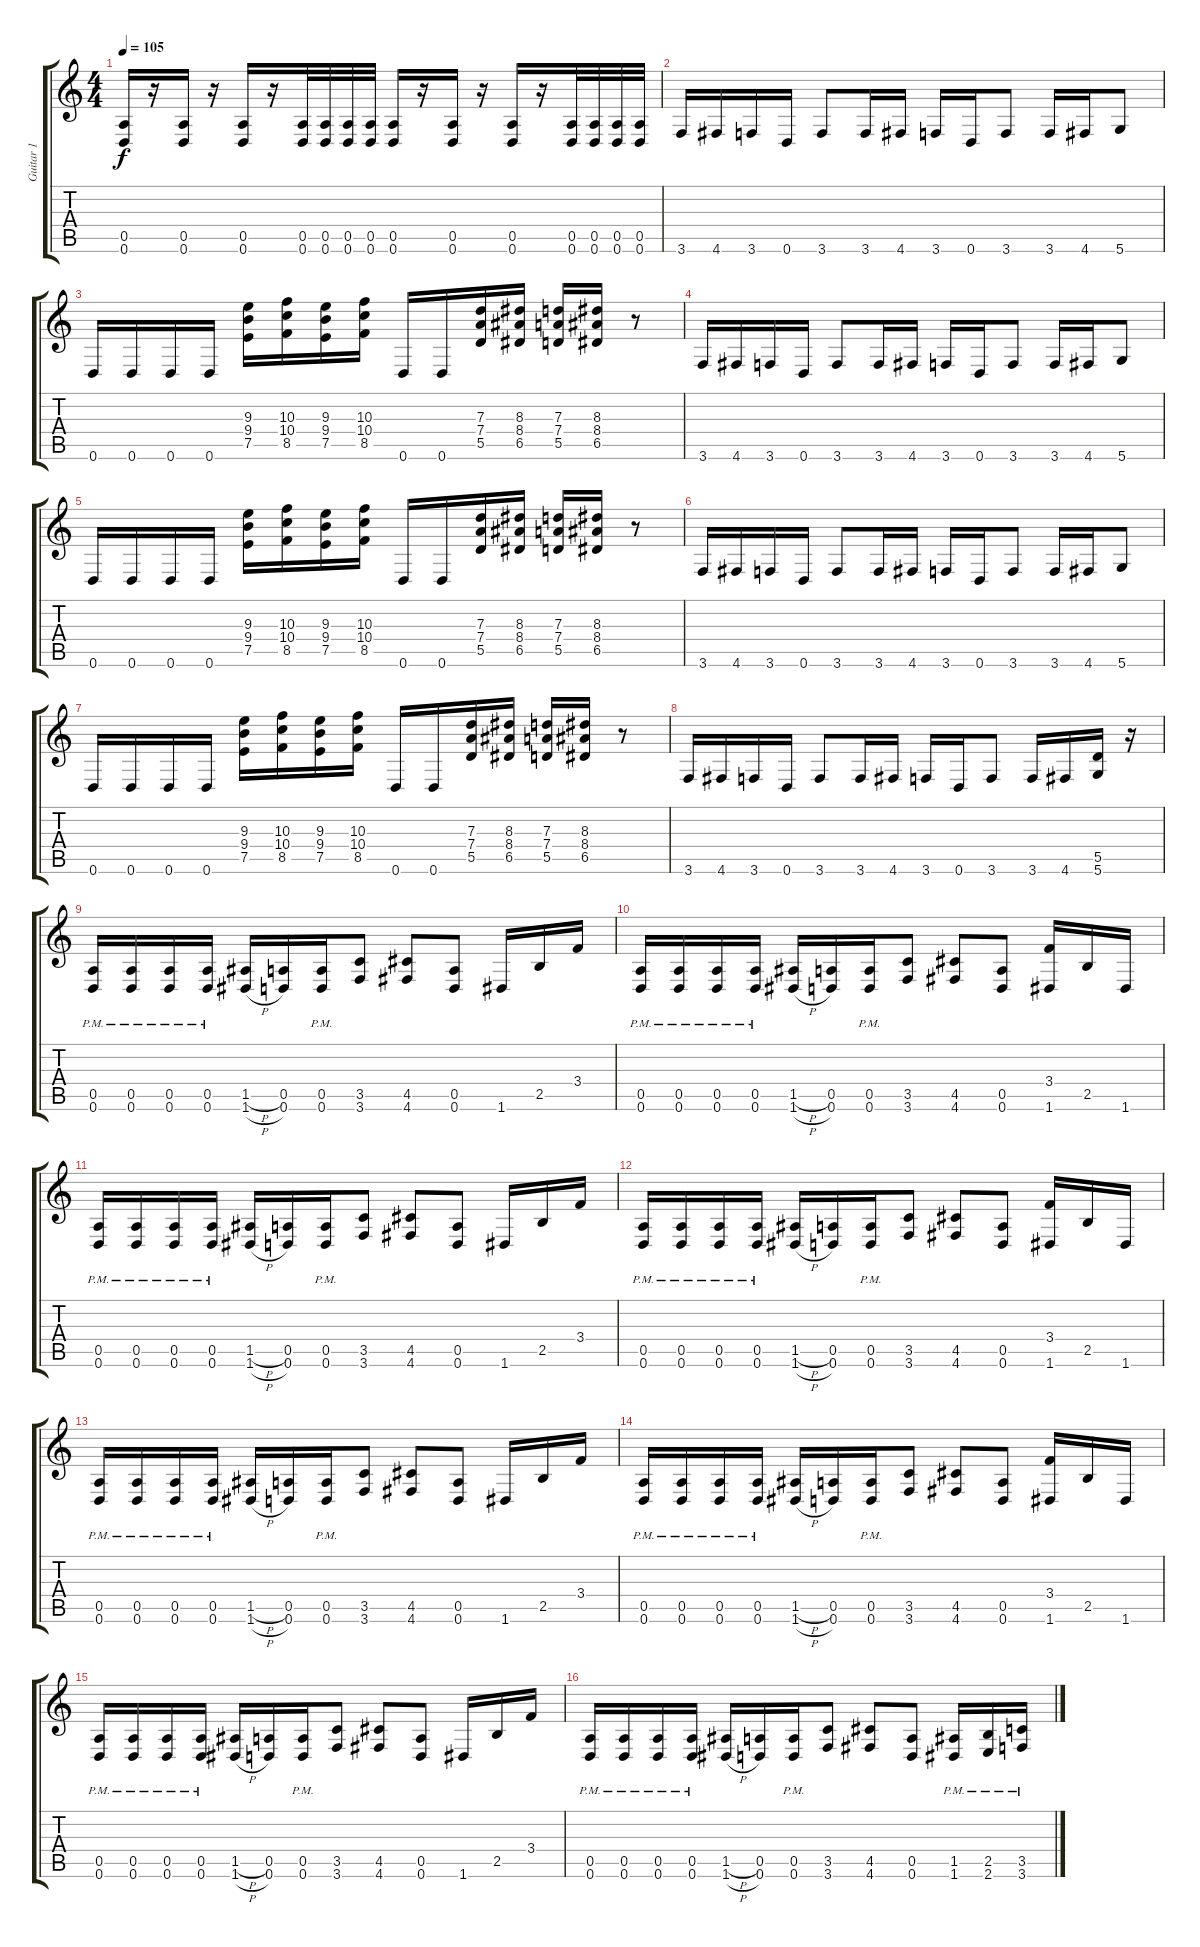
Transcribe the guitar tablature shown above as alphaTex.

\track ("Guitar 1" "Guitar 1") {instrument distortionguitar}
\staff {score tabs}
\tuning (E4 B3 G3 D3 A2 D2) {hide}
\ts (4 4)
\tempo 105
\clef g2
\ks c
(0.5 0.6).16{dy f} r.16 (0.5 0.6).16 r.16 (0.5 0.6).16 r.16 (0.5 0.6).32 (0.5 0.6).32 (0.5 0.6).32 (0.5 0.6).32 (0.5 0.6).16 r.16 (0.5 0.6).16 r.16 (0.5 0.6).16 r.16 (0.5 0.6).32 (0.5 0.6).32 (0.5 0.6).32 (0.5 0.6).32 |
3.6.16 4.6.16 3.6.16 0.6.16 3.6.8 3.6.16 4.6.16 3.6.16 0.6.16 3.6.8 3.6.16 4.6.16 5.6.8 |
0.6.16 0.6.16 0.6.16 0.6.16 (9.3 9.4 7.5).16 (10.3 10.4 8.5).16 (9.3 9.4 7.5).16 (10.3 10.4 8.5).16 0.6.16 0.6.16 (7.3 7.4 5.5).16 (8.3 8.4 6.5).16 (7.3 7.4 5.5).16 (8.3 8.4 6.5).16 r.8 |
3.6.16 4.6.16 3.6.16 0.6.16 3.6.8 3.6.16 4.6.16 3.6.16 0.6.16 3.6.8 3.6.16 4.6.16 5.6.8 |
0.6.16 0.6.16 0.6.16 0.6.16 (9.3 9.4 7.5).16 (10.3 10.4 8.5).16 (9.3 9.4 7.5).16 (10.3 10.4 8.5).16 0.6.16 0.6.16 (7.3 7.4 5.5).16 (8.3 8.4 6.5).16 (7.3 7.4 5.5).16 (8.3 8.4 6.5).16 r.8 |
3.6.16 4.6.16 3.6.16 0.6.16 3.6.8 3.6.16 4.6.16 3.6.16 0.6.16 3.6.8 3.6.16 4.6.16 5.6.8 |
0.6.16 0.6.16 0.6.16 0.6.16 (9.3 9.4 7.5).16 (10.3 10.4 8.5).16 (9.3 9.4 7.5).16 (10.3 10.4 8.5).16 0.6.16 0.6.16 (7.3 7.4 5.5).16 (8.3 8.4 6.5).16 (7.3 7.4 5.5).16 (8.3 8.4 6.5).16 r.8 |
3.6.16 4.6.16 3.6.16 0.6.16 3.6.8 3.6.16 4.6.16 3.6.16 0.6.16 3.6.8 3.6.16 4.6.16 (5.5 5.6).16 r.16 |
(0.5{pm} 0.6{pm}).16 (0.5{pm} 0.6{pm}).16 (0.5{pm} 0.6{pm}).16 (0.5{pm} 0.6{pm}).16 (1.5{h} 1.6{h}).16 (0.5 0.6).16 (0.5{pm} 0.6{pm}).16 (3.5 3.6).8 (4.5 4.6).8 (0.5 0.6).8 1.6.16 2.5.16 3.4.16 |
(0.5{pm} 0.6{pm}).16 (0.5{pm} 0.6{pm}).16 (0.5{pm} 0.6{pm}).16 (0.5{pm} 0.6{pm}).16 (1.5{h} 1.6{h}).16 (0.5 0.6).16 (0.5{pm} 0.6{pm}).16 (3.5 3.6).8 (4.5 4.6).8 (0.5 0.6).8 (3.4 1.6).16 2.5.16 1.6.16 |
(0.5{pm} 0.6{pm}).16 (0.5{pm} 0.6{pm}).16 (0.5{pm} 0.6{pm}).16 (0.5{pm} 0.6{pm}).16 (1.5{h} 1.6{h}).16 (0.5 0.6).16 (0.5{pm} 0.6{pm}).16 (3.5 3.6).8 (4.5 4.6).8 (0.5 0.6).8 1.6.16 2.5.16 3.4.16 |
(0.5{pm} 0.6{pm}).16 (0.5{pm} 0.6{pm}).16 (0.5{pm} 0.6{pm}).16 (0.5{pm} 0.6{pm}).16 (1.5{h} 1.6{h}).16 (0.5 0.6).16 (0.5{pm} 0.6{pm}).16 (3.5 3.6).8 (4.5 4.6).8 (0.5 0.6).8 (3.4 1.6).16 2.5.16 1.6.16 |
(0.5{pm} 0.6{pm}).16 (0.5{pm} 0.6{pm}).16 (0.5{pm} 0.6{pm}).16 (0.5{pm} 0.6{pm}).16 (1.5{h} 1.6{h}).16 (0.5 0.6).16 (0.5{pm} 0.6{pm}).16 (3.5 3.6).8 (4.5 4.6).8 (0.5 0.6).8 1.6.16 2.5.16 3.4.16 |
(0.5{pm} 0.6{pm}).16 (0.5{pm} 0.6{pm}).16 (0.5{pm} 0.6{pm}).16 (0.5{pm} 0.6{pm}).16 (1.5{h} 1.6{h}).16 (0.5 0.6).16 (0.5{pm} 0.6{pm}).16 (3.5 3.6).8 (4.5 4.6).8 (0.5 0.6).8 (3.4 1.6).16 2.5.16 1.6.16 |
(0.5{pm} 0.6{pm}).16 (0.5{pm} 0.6{pm}).16 (0.5{pm} 0.6{pm}).16 (0.5{pm} 0.6{pm}).16 (1.5{h} 1.6{h}).16 (0.5 0.6).16 (0.5{pm} 0.6{pm}).16 (3.5 3.6).8 (4.5 4.6).8 (0.5 0.6).8 1.6.16 2.5.16 3.4.16 |
(0.5{pm} 0.6{pm}).16 (0.5{pm} 0.6{pm}).16 (0.5{pm} 0.6{pm}).16 (0.5{pm} 0.6{pm}).16 (1.5{h} 1.6{h}).16 (0.5 0.6).16 (0.5{pm} 0.6{pm}).16 (3.5 3.6).8 (4.5 4.6).8 (0.5 0.6).8 (1.5{pm} 1.6{pm}).16 (2.5{pm} 2.6{pm}).16 (3.5{pm} 3.6{pm}).16
